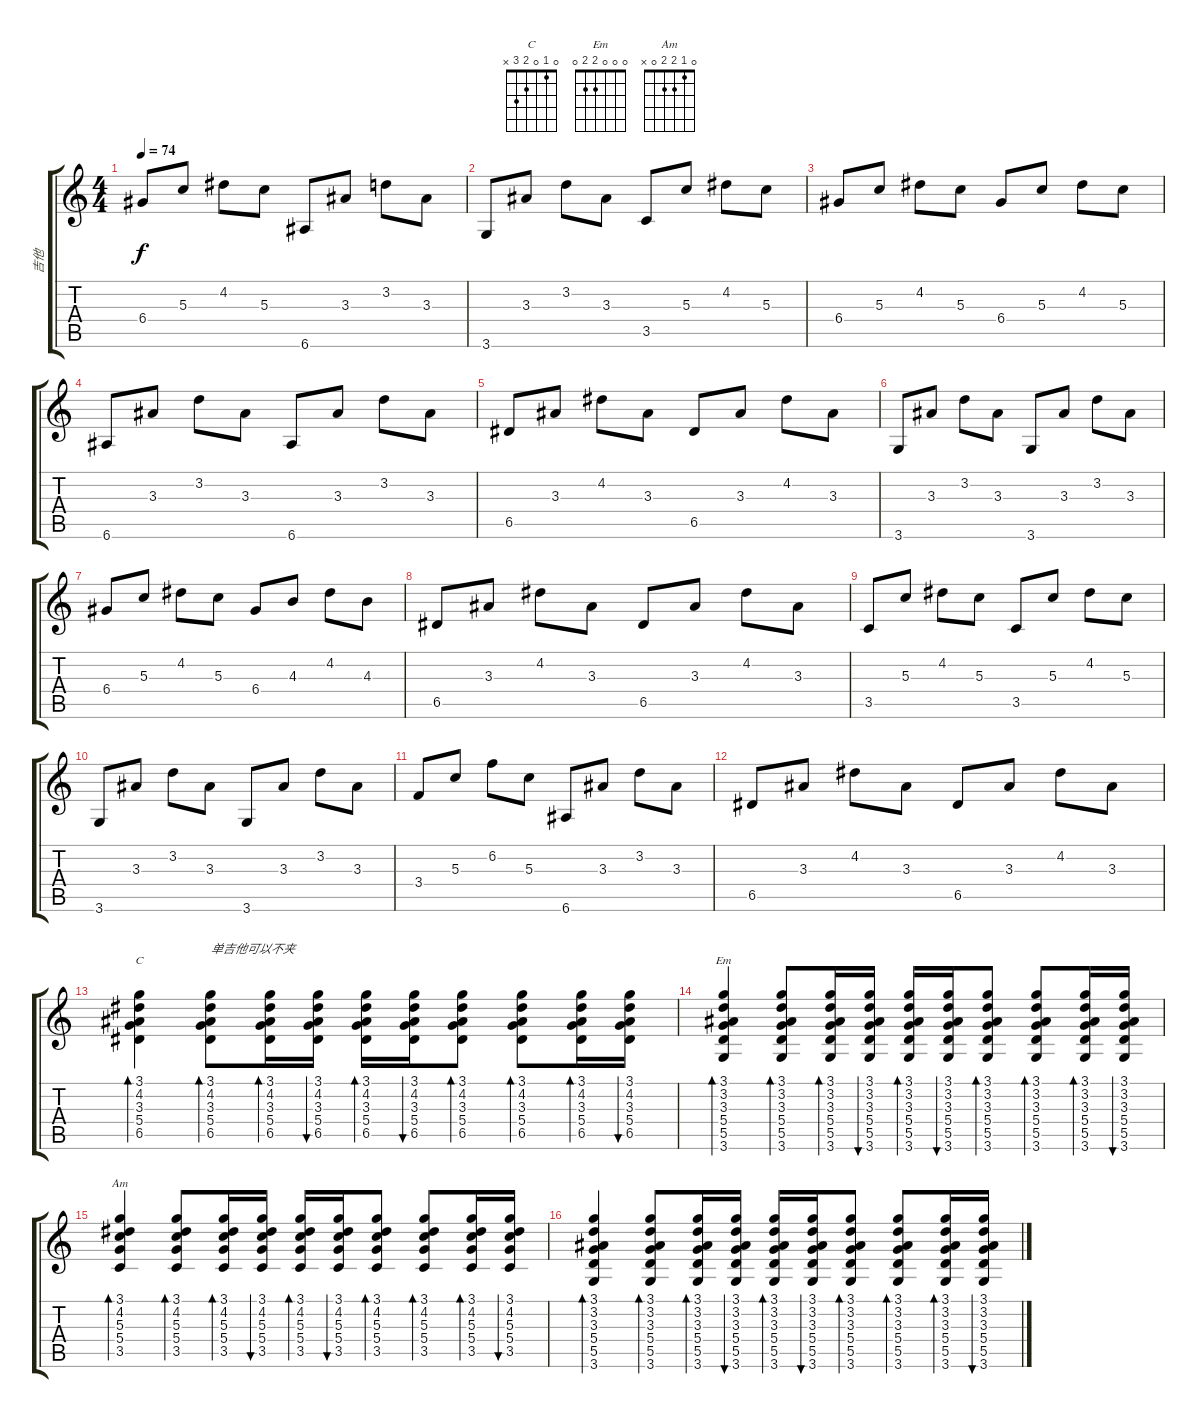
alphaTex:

\track ("吉他" "吉他") {instrument acousticguitarsteel}
\staff {score tabs}
\tuning (E4 B3 G3 D3 A2 E2) {hide}
\chord ("C" 0 1 0 2 3 x)
\chord ("Em" 0 0 0 2 2 0)
\chord ("Am" 0 1 2 2 0 x)
\ts (4 4)
\tempo 74
\clef g2
\ks c
6.4.8{dy f} 5.3.8 4.2.8 5.3.8 6.6.8 3.3.8 3.2.8 3.3.8 |
3.6.8 3.3.8 3.2.8 3.3.8 3.5.8 5.3.8 4.2.8 5.3.8 |
6.4.8 5.3.8 4.2.8 5.3.8 6.4.8 5.3.8 4.2.8 5.3.8 |
6.6.8 3.3.8 3.2.8 3.3.8 6.6.8 3.3.8 3.2.8 3.3.8 |
6.5.8 3.3.8 4.2.8 3.3.8 6.5.8 3.3.8 4.2.8 3.3.8 |
3.6.8 3.3.8 3.2.8 3.3.8 3.6.8 3.3.8 3.2.8 3.3.8 |
6.4.8 5.3.8 4.2.8 5.3.8 6.4.8 4.3.8 4.2.8 4.3.8 |
6.5.8 3.3.8 4.2.8 3.3.8 6.5.8 3.3.8 4.2.8 3.3.8 |
3.5.8 5.3.8 4.2.8 5.3.8 3.5.8 5.3.8 4.2.8 5.3.8 |
3.6.8 3.3.8 3.2.8 3.3.8 3.6.8 3.3.8 3.2.8 3.3.8 |
3.4.8 5.3.8 6.2.8 5.3.8 6.6.8 3.3.8 3.2.8 3.3.8 |
6.5.8 3.3.8 4.2.8 3.3.8 6.5.8 3.3.8 4.2.8 3.3.8 |
(3.1 4.2 3.3 5.4 6.5).4{bd 30 ch "C"} (3.1 4.2 3.3 5.4 6.5).8{bd 30 txt "单吉他可以不夹"} (3.1 4.2 3.3 5.4 6.5).16{bd 30} (3.1 4.2 3.3 5.4 6.5).16{bu 30} (3.1 4.2 3.3 5.4 6.5).16{bd 30} (3.1 4.2 3.3 5.4 6.5).16{bu 30} (3.1 4.2 3.3 5.4 6.5).8{bd 30} (3.1 4.2 3.3 5.4 6.5).8{bd 30} (3.1 4.2 3.3 5.4 6.5).16{bd 30} (3.1 4.2 3.3 5.4 6.5).16{bu 30} |
(3.1 3.2 3.3 5.4 5.5 3.6).4{bd 30 ch "Em"} (3.1 3.2 3.3 5.4 5.5 3.6).8{bd 30} (3.1 3.2 3.3 5.4 5.5 3.6).16{bd 30} (3.1 3.2 3.3 5.4 5.5 3.6).16{bu 30} (3.1 3.2 3.3 5.4 5.5 3.6).16{bd 30} (3.1 3.2 3.3 5.4 5.5 3.6).16{bu 30} (3.1 3.2 3.3 5.4 5.5 3.6).8{bd 30} (3.1 3.2 3.3 5.4 5.5 3.6).8{bd 30} (3.1 3.2 3.3 5.4 5.5 3.6).16{bd 30} (3.1 3.2 3.3 5.4 5.5 3.6).16{bu 30} |
(3.1 4.2 5.3 5.4 3.5).4{bd 30 ch "Am"} (3.1 4.2 5.3 5.4 3.5).8{bd 30} (3.1 4.2 5.3 5.4 3.5).16{bd 30} (3.1 4.2 5.3 5.4 3.5).16{bu 30} (3.1 4.2 5.3 5.4 3.5).16{bd 30} (3.1 4.2 5.3 5.4 3.5).16{bu 30} (3.1 4.2 5.3 5.4 3.5).8{bd 30} (3.1 4.2 5.3 5.4 3.5).8{bd 30} (3.1 4.2 5.3 5.4 3.5).16{bd 30} (3.1 4.2 5.3 5.4 3.5).16{bu 30} |
(3.1 3.2 3.3 5.4 5.5 3.6).4{bd 30} (3.1 3.2 3.3 5.4 5.5 3.6).8{bd 30} (3.1 3.2 3.3 5.4 5.5 3.6).16{bd 30} (3.1 3.2 3.3 5.4 5.5 3.6).16{bu 30} (3.1 3.2 3.3 5.4 5.5 3.6).16{bd 30} (3.1 3.2 3.3 5.4 5.5 3.6).16{bu 30} (3.1 3.2 3.3 5.4 5.5 3.6).8{bd 30} (3.1 3.2 3.3 5.4 5.5 3.6).8{bd 30} (3.1 3.2 3.3 5.4 5.5 3.6).16{bd 30} (3.1 3.2 3.3 5.4 5.5 3.6).16{bu 30}
